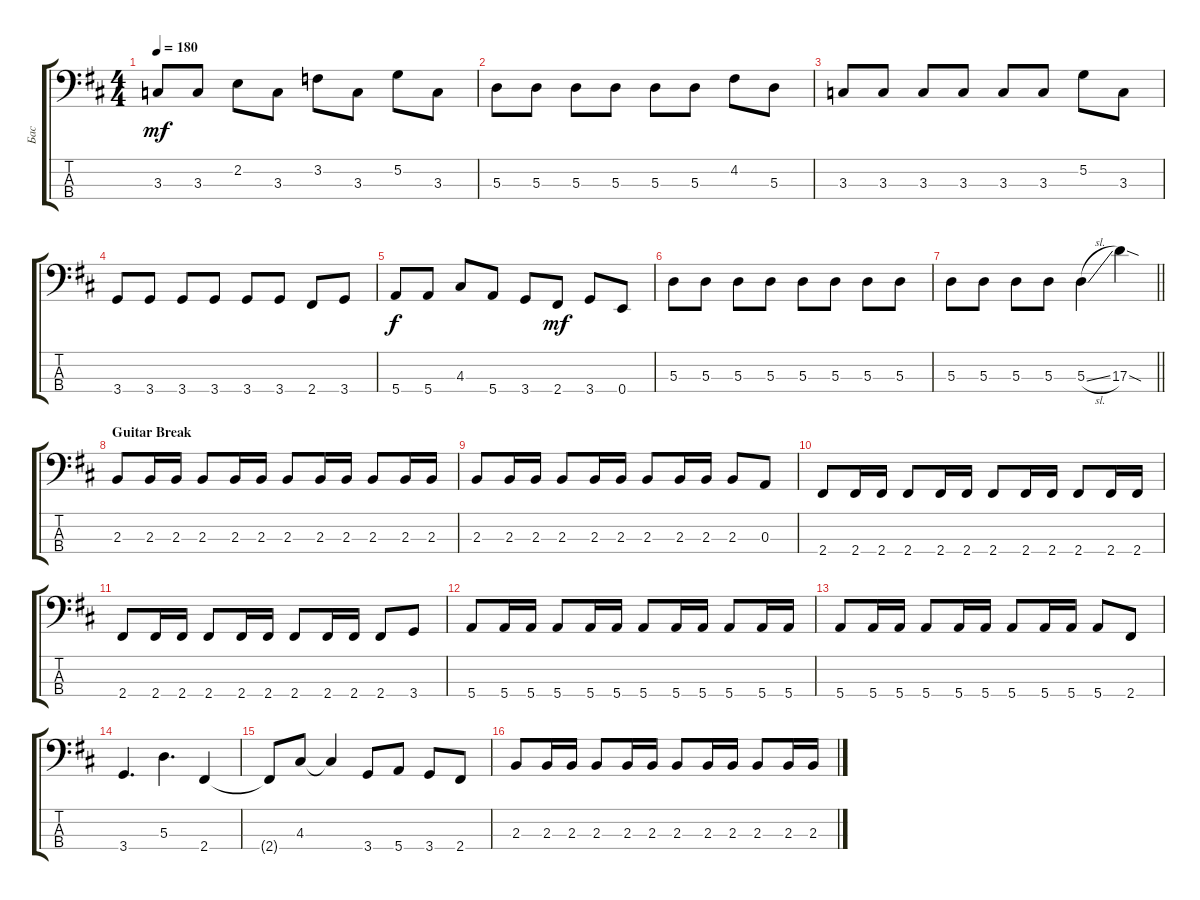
\track ("Бас" "Бас") {instrument electricbassfinger}
\staff {score tabs}
\tuning (G2 D2 A1 E1) {hide}
\ts (4 4)
\tempo 180
\clef f4
\ks bminor
3.3.8{dy mf} 3.3.8 2.2.8 3.3.8 3.2.8 3.3.8 5.2.8 3.3.8 |
5.3.8 5.3.8 5.3.8 5.3.8 5.3.8 5.3.8 4.2.8 5.3.8 |
3.3.8 3.3.8 3.3.8 3.3.8 3.3.8 3.3.8 5.2.8 3.3.8 |
3.4.8 3.4.8 3.4.8 3.4.8 3.4.8 3.4.8 2.4.8 3.4.8 |
5.4.8{dy f} 5.4.8 4.3.8 5.4.8 3.4.8 2.4.8{dy mf} 3.4.8 0.4.8 |
5.3.8 5.3.8 5.3.8 5.3.8 5.3.8 5.3.8 5.3.8 5.3.8 |
\barLineRight lightlight
5.3.8 5.3.8 5.3.8 5.3.8 5.3{sl}.4 17.3{sod}.4 |
\section ("" "Guitar Break")
2.3.8 2.3.16 2.3.16 2.3.8 2.3.16 2.3.16 2.3.8 2.3.16 2.3.16 2.3.8 2.3.16 2.3.16 |
2.3.8 2.3.16 2.3.16 2.3.8 2.3.16 2.3.16 2.3.8 2.3.16 2.3.16 2.3.8 0.3.8 |
2.4.8 2.4.16 2.4.16 2.4.8 2.4.16 2.4.16 2.4.8 2.4.16 2.4.16 2.4.8 2.4.16 2.4.16 |
2.4.8 2.4.16 2.4.16 2.4.8 2.4.16 2.4.16 2.4.8 2.4.16 2.4.16 2.4.8 3.4.8 |
5.4.8 5.4.16 5.4.16 5.4.8 5.4.16 5.4.16 5.4.8 5.4.16 5.4.16 5.4.8 5.4.16 5.4.16 |
5.4.8 5.4.16 5.4.16 5.4.8 5.4.16 5.4.16 5.4.8 5.4.16 5.4.16 5.4.8 2.4.8 |
3.4.4{d} 5.3.4{d} 2.4.4 |
2.4{t}.8 4.3.8 4.3{t}.4 3.4.8 5.4.8 3.4.8 2.4.8 |
2.3.8 2.3.16 2.3.16 2.3.8 2.3.16 2.3.16 2.3.8 2.3.16 2.3.16 2.3.8 2.3.16 2.3.16
